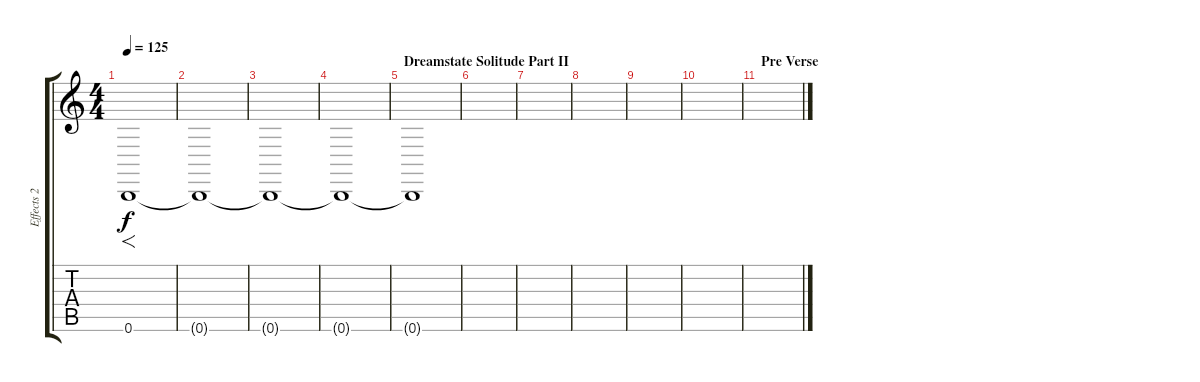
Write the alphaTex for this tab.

\track ("Effects 2" "Effects 2") {instrument helicopter}
\staff {score tabs}
\tuning (B3 Gb3 D3 A2 E2 B1) {hide}
\ts (4 4)
\tempo 125
\clef g2
\ks c
0.6.1{f dy f} |
0.6{t}.1 |
0.6{t}.1 |
0.6{t}.1 |
\section ("" "Dreamstate Solitude Part II")
0.6{t}.1 |
|
|
|
|
|
\section ("" "Pre Verse")
